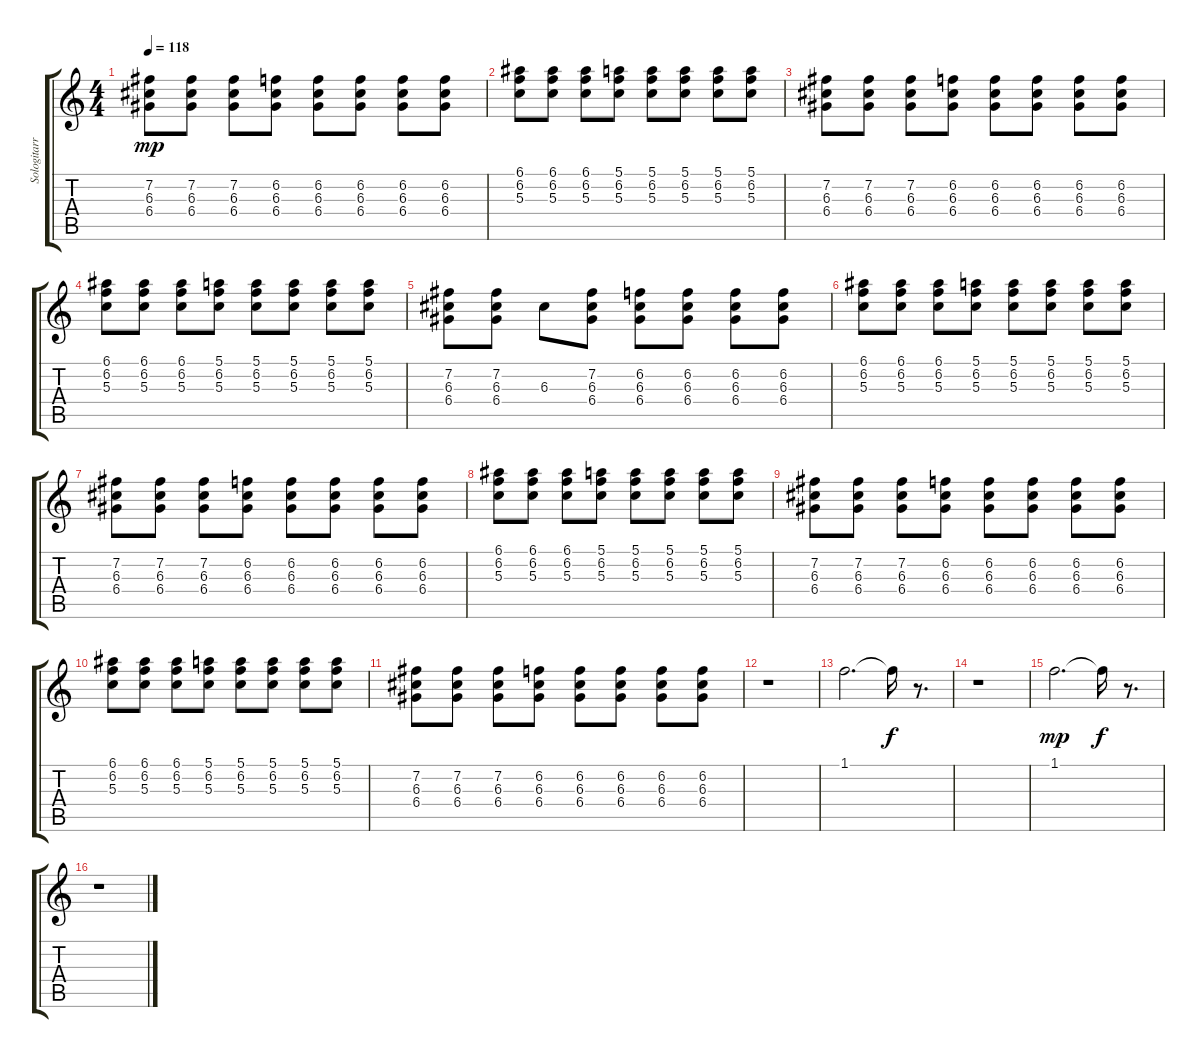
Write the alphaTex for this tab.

\track ("Sologitarre" "Sologitarr") {instrument electricguitarjazz}
\staff {score tabs}
\tuning (E4 B3 G3 D3 A2 E2) {hide}
\ts (4 4)
\tempo 118
\clef g2
\ks c
(7.2 6.3 6.4).8{dy mp} (7.2 6.3 6.4).8 (7.2 6.3 6.4).8 (6.2 6.3 6.4).8 (6.2 6.3 6.4).8 (6.2 6.3 6.4).8 (6.2 6.3 6.4).8 (6.2 6.3 6.4).8 |
(6.1 6.2 5.3).8 (6.1 6.2 5.3).8 (6.1 6.2 5.3).8 (5.1 6.2 5.3).8 (5.1 6.2 5.3).8 (5.1 6.2 5.3).8 (5.1 6.2 5.3).8 (5.1 6.2 5.3).8 |
(7.2 6.3 6.4).8 (7.2 6.3 6.4).8 (7.2 6.3 6.4).8 (6.2 6.3 6.4).8 (6.2 6.3 6.4).8 (6.2 6.3 6.4).8 (6.2 6.3 6.4).8 (6.2 6.3 6.4).8 |
(6.1 6.2 5.3).8 (6.1 6.2 5.3).8 (6.1 6.2 5.3).8 (5.1 6.2 5.3).8 (5.1 6.2 5.3).8 (5.1 6.2 5.3).8 (5.1 6.2 5.3).8 (5.1 6.2 5.3).8 |
(7.2 6.3 6.4).8 (7.2 6.3 6.4).8 6.3.8 (7.2 6.3 6.4).8 (6.2 6.3 6.4).8 (6.2 6.3 6.4).8 (6.2 6.3 6.4).8 (6.2 6.3 6.4).8 |
(6.1 6.2 5.3).8 (6.1 6.2 5.3).8 (6.1 6.2 5.3).8 (5.1 6.2 5.3).8 (5.1 6.2 5.3).8 (5.1 6.2 5.3).8 (5.1 6.2 5.3).8 (5.1 6.2 5.3).8 |
(7.2 6.3 6.4).8 (7.2 6.3 6.4).8 (7.2 6.3 6.4).8 (6.2 6.3 6.4).8 (6.2 6.3 6.4).8 (6.2 6.3 6.4).8 (6.2 6.3 6.4).8 (6.2 6.3 6.4).8 |
(6.1 6.2 5.3).8 (6.1 6.2 5.3).8 (6.1 6.2 5.3).8 (5.1 6.2 5.3).8 (5.1 6.2 5.3).8 (5.1 6.2 5.3).8 (5.1 6.2 5.3).8 (5.1 6.2 5.3).8 |
(7.2 6.3 6.4).8 (7.2 6.3 6.4).8 (7.2 6.3 6.4).8 (6.2 6.3 6.4).8 (6.2 6.3 6.4).8 (6.2 6.3 6.4).8 (6.2 6.3 6.4).8 (6.2 6.3 6.4).8 |
(6.1 6.2 5.3).8 (6.1 6.2 5.3).8 (6.1 6.2 5.3).8 (5.1 6.2 5.3).8 (5.1 6.2 5.3).8 (5.1 6.2 5.3).8 (5.1 6.2 5.3).8 (5.1 6.2 5.3).8 |
(7.2 6.3 6.4).8 (7.2 6.3 6.4).8 (7.2 6.3 6.4).8 (6.2 6.3 6.4).8 (6.2 6.3 6.4).8 (6.2 6.3 6.4).8 (6.2 6.3 6.4).8 (6.2 6.3 6.4).8 |
r.1 |
1.1.2{d} 1.1{t}.16{dy f} r.8{d} |
r.1 |
1.1.2{d dy mp} 1.1{t}.16{dy f} r.8{d} |
r.1
